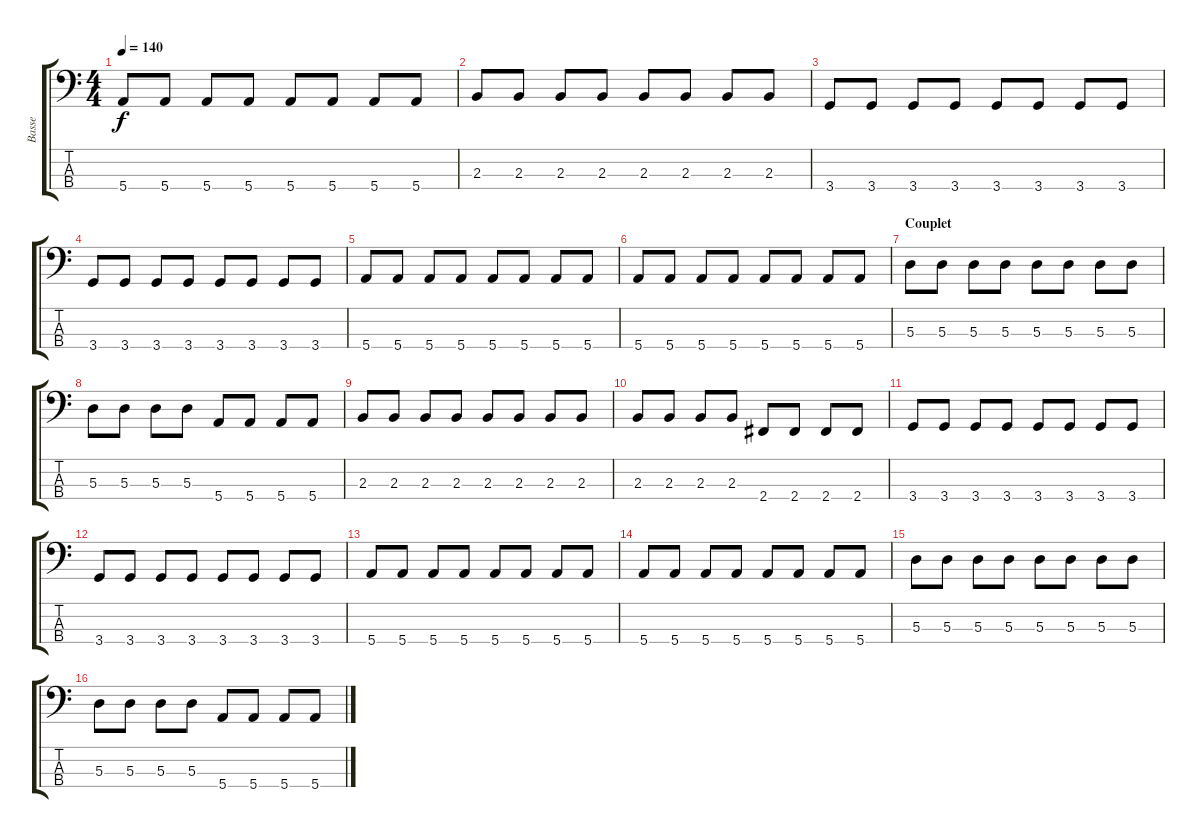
\track ("Basse" "Basse") {instrument electricbassfinger}
\staff {score tabs}
\tuning (G2 D2 A1 E1) {hide}
\ts (4 4)
\tempo 140
\clef f4
\ks c
5.4.8{dy f} 5.4.8 5.4.8 5.4.8 5.4.8 5.4.8 5.4.8 5.4.8 |
2.3.8 2.3.8 2.3.8 2.3.8 2.3.8 2.3.8 2.3.8 2.3.8 |
3.4.8 3.4.8 3.4.8 3.4.8 3.4.8 3.4.8 3.4.8 3.4.8 |
3.4.8 3.4.8 3.4.8 3.4.8 3.4.8 3.4.8 3.4.8 3.4.8 |
5.4.8 5.4.8 5.4.8 5.4.8 5.4.8 5.4.8 5.4.8 5.4.8 |
5.4.8 5.4.8 5.4.8 5.4.8 5.4.8 5.4.8 5.4.8 5.4.8 |
\section ("" "Couplet")
5.3.8 5.3.8 5.3.8 5.3.8 5.3.8 5.3.8 5.3.8 5.3.8 |
5.3.8 5.3.8 5.3.8 5.3.8 5.4.8 5.4.8 5.4.8 5.4.8 |
2.3.8 2.3.8 2.3.8 2.3.8 2.3.8 2.3.8 2.3.8 2.3.8 |
2.3.8 2.3.8 2.3.8 2.3.8 2.4.8 2.4.8 2.4.8 2.4.8 |
3.4.8 3.4.8 3.4.8 3.4.8 3.4.8 3.4.8 3.4.8 3.4.8 |
3.4.8 3.4.8 3.4.8 3.4.8 3.4.8 3.4.8 3.4.8 3.4.8 |
5.4.8 5.4.8 5.4.8 5.4.8 5.4.8 5.4.8 5.4.8 5.4.8 |
5.4.8 5.4.8 5.4.8 5.4.8 5.4.8 5.4.8 5.4.8 5.4.8 |
5.3.8 5.3.8 5.3.8 5.3.8 5.3.8 5.3.8 5.3.8 5.3.8 |
5.3.8 5.3.8 5.3.8 5.3.8 5.4.8 5.4.8 5.4.8 5.4.8
